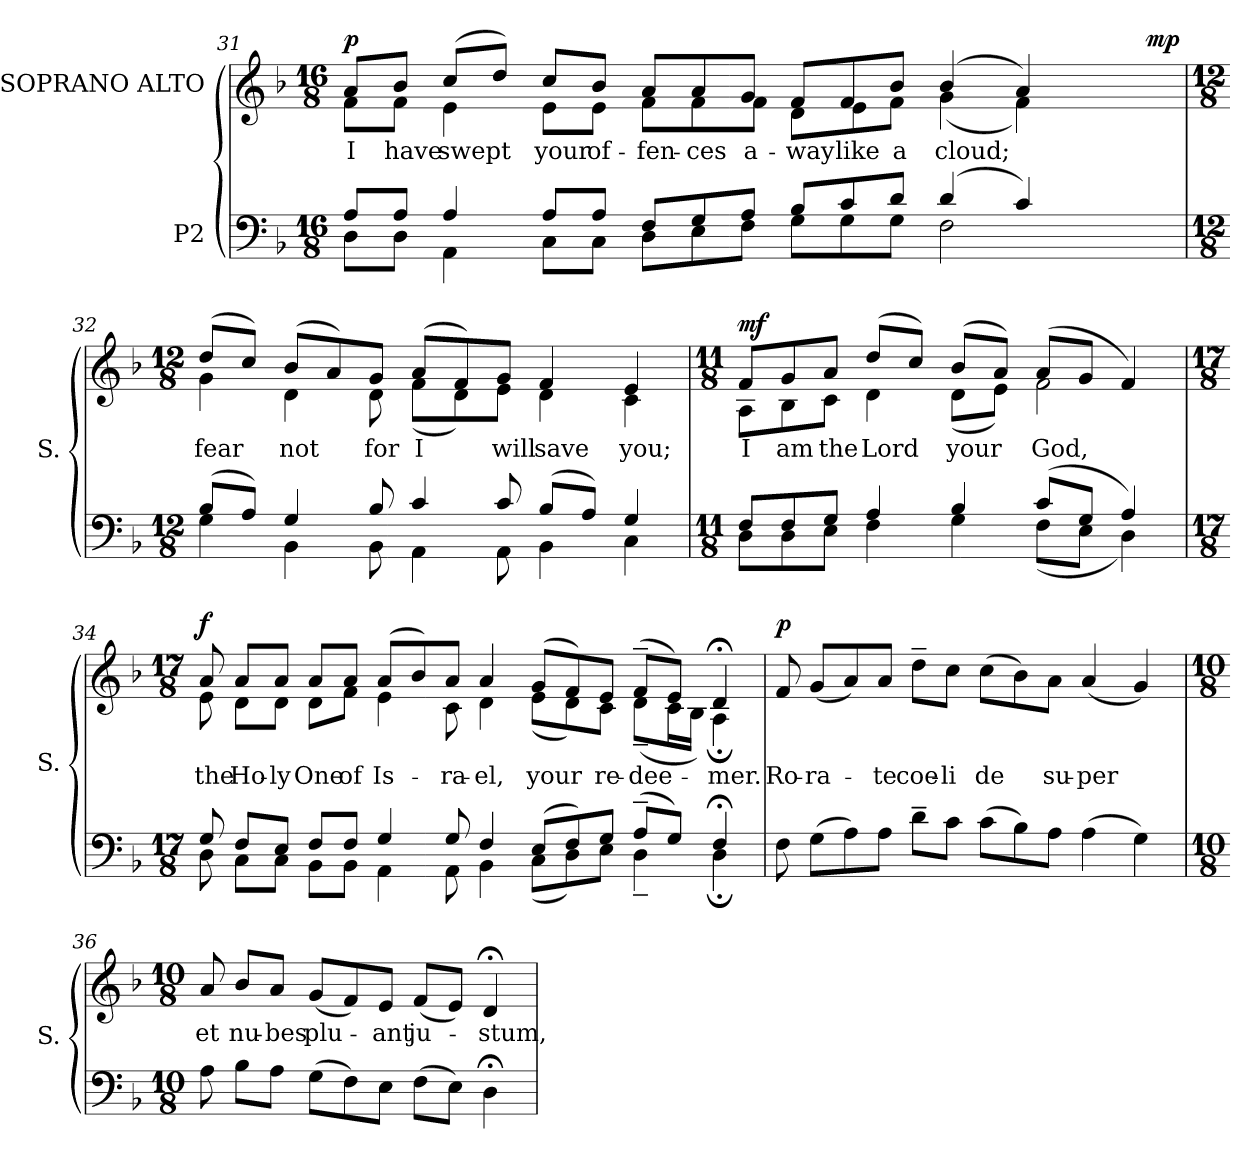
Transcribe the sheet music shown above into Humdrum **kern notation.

**kern	**kern	**text	**dynam
*part2	*part1	*part1	*part1
*staff2	*staff1	*staff1	*staff1
*I"P2	*I"SOPRANO ALTO	*	*
*	*I'S.	*	*
!!LO:LB:g=z
*clefF4	*clefG2	*	*
*k[b-]	*k[b-]	*	*
*d:	*d:	*	*
*M16/8	*M16/8	*	*
=31	=31	=31	=31
*^	*	*	*
!	!	!	!LO:LY:b:color=#000000	!
*	*	*^	*	*
*	*	*	*^	*	*
8Ai/L	8Di\L	8ai/L	8fi\L	1ryy	I	p
!	!	!	!	!	!LO:LY:b:color=#000000	!
8Ai/J	8Di\J	8b-i/J	8fi\J	.	have	.
!	!	!	!	!	!LO:LY:b:color=#000000	!
4Ai/	4AAi\	(8cci/L	4ei\	.	swept	.
.	.	8ddi/J)	.	.	.	.
!	!	!	!	!	!LO:LY:b:color=#000000	!
8Ai/L	8Ci\L	8cci/L	8ei\L	.	your	.
!	!	!	!	!	!LO:LY:b:color=#000000	!
8Ai/J	8Ci\J	8b-i/J	8ei\J	.	of-	.
!	!	!	!	!	!LO:LY:b:color=#000000	!
8Fi/L	8Di\L	8ai/L	8fi\L	.	-fen-	.
!	!	!	!	!	!LO:LY:b:color=#000000	!
8Gi/	8Ei\	8ai/	8fi\	.	-ces	.
!	!	!	!	!	!LO:LY:b:color=#000000	!
8Ai/J	8Fi\J	8gi/J	8fi\J	2ryy	a-	.
!	!	!	!	!	!LO:LY:b:color=#000000	!
8B-i/L	8Gi\L	8fi/L	8di\L	.	-way	.
!	!	!	!	!	!LO:LY:b:color=#000000	!
8ci/	8Gi\	8fi/	8ei\	.	like	.
!	!	!	!	!	!LO:LY:b:color=#000000	!
8di/J	8Gi\J	8b-i/J	8fi\J	.	a	.
!	!	!	!	!	!LO:LY:b:color=#000000	!
(4di/	2Fi\	(4b-i/	(4gi\	4ryy	cloud;	.
4ci/)	.	4ai/)	4fi\)	8ryy	.	.
.	.	.	.	16ryy	.	.
.	.	.	.	32ryy	.	.
.	.	.	.	64ryy	.	.
.	.	.	.	128...ryy	.	.
.	.	.	.	1024ryy	.	mp
*	*	*v	*v	*v	*	*
=32'	=32'	=32'	=32'	=32'
*M12/8	*	*M12/8	*	*
*	*	*^	*	*
*	*	*	*^	*	*
!	!	!	!	!	!LO:LY:b:color=#000000	!
*	*	*	*v	*v	*	*
(8B-i/L	4Gi\	(8ddi/L	4gi\	fear	.
8Ai/J)	.	8cci/J)	.	.	.
!	!	!	!	!LO:LY:b:color=#000000	!
4Gi/	4BB-i\	(8b-i/L	4di\	not	.
.	.	8ai/)	.	.	.
!	!	!	!	!LO:LY:b:color=#000000	!
8B-i/	8BB-i\	8gi/J	8di\	for	.
!	!	!	!	!LO:LY:b:color=#000000	!
4ci/	4AAi\	(8ai/L	(8fi\L	I	.
.	.	8fi/)	8di\)	.	.
!	!	!	!	!LO:LY:b:color=#000000	!
8ci/	8AAi\	8gi/J	8ei\J	will	.
!	!	!	!	!LO:LY:b:color=#000000	!
(8B-i/L	4BB-i\	4fi/	4di\	save	.
8Ai/J)	.	.	.	.	.
!	!	!	!	!LO:LY:b:color=#000000	!
4Gi/	4Ci\	4ei/	4ci\	you;	.
!!LO:LB:g=z	!!
=33'	=33'	=33'	=33'	=33'	=33'
*M11/8	*	*M11/8	*	*	*
!	!	!	!	!LO:LY:b:color=#000000	!
8Fi/L	8Di\L	8fi/L	8Ai\L	I	mf
!	!	!	!	!LO:LY:b:color=#000000	!
8Fi/	8Di\	8gi/	8B-i\	am	.
!	!	!	!	!LO:LY:b:color=#000000	!
8Gi/J	8Ei\J	8ai/J	8ci\J	the	.
!	!	!	!	!LO:LY:b:color=#000000	!
4Ai/	4Fi\	(8ddi/L	4di\	Lord	.
.	.	8cci/J)	.	.	.
!	!	!	!	!LO:LY:b:color=#000000	!
4B-i/	4Gi\	(8b-i/L	(8di\L	your	.
.	.	8ai/J)	8ei\J)	.	.
!	!	!	!	!LO:LY:b:color=#000000	!
(8ci/L	(8Fi\L	(8ai/L	2fi\	God,	.
8Gi/J	8Ei\J	8gi/J	.	.	.
4Ai/)	4Di\)	4fi/)	.	.	.
=34'	=34'	=34'	=34'	=34'	=34'
*M17/8	*	*M17/8	*	*	*
!	!	!	!	!LO:LY:b:color=#000000	!
8Gi/	8Di\	8aZi/	8ei\	the	f
!	!	!	!	!LO:LY:b:color=#000000	!
8Fi/L	8Ci\L	8ai/L	8di\L	Ho-	.
!	!	!	!	!LO:LY:b:color=#000000	!
8Ei/J	8Ci\J	8ai/J	8di\J	-ly	.
!	!	!	!	!LO:LY:b:color=#000000	!
8Fi/L	8BB-i\L	8ai/L	8di\L	One	.
!	!	!	!	!LO:LY:b:color=#000000	!
8Fi/J	8BB-i\J	8ai/J	8fi\J	of	.
!	!	!	!	!LO:LY:b:color=#000000	!
4Gi/	4AAi\	(8ai/L	4ei\	Is-	.
.	.	8b-i/)	.	.	.
!	!	!	!	!LO:LY:b:color=#000000	!
8Gi/	8AAi\	8ai/J	8ci\	-ra-	.
!	!	!	!	!LO:LY:b:color=#000000	!
4Fi/	4BB-i\	4ai/	4di\	-el,	.
!	!	!	!	!LO:LY:b:color=#000000	!
(8Ei/L	(8Ci\L	(8gi/L	(8ei\L	your	.
8Fi/)	8Di\)	8fi/)	8di\)	.	.
!	!	!	!	!LO:LY:b:color=#000000	!
8Gi/J	8Ei\J	8ei/J	8ci\J	re-	.
!	!	!	!	!LO:LY:b:color=#000000	!
(8A~i/L	4D~i\	(8f~i/L	(8d~i\L	-dee-	.
8Gi/J)	.	8ei/J)	16ci\L	.	.
.	.	.	16B-i\JJ)	.	.
!	!	!	!	!LO:LY:b:color=#000000	!
4F;i/	4D;i\	4d;i/	4A;i\	-mer.	.
*v	*v	*	*	*	*
*	*v	*v	*	*
!!LO:LB:g=z
=35	=35	=35	=35
*^	*^	*	*
!	!	!LO:TX:a:B:t=Tempo I	!	!	!
!	!	!	!	!LO:LY:b:color=#000000	!
*v	*v	*	*	*	*
*	*v	*v	*	*
8Fi\	8fi/	Ro-	p
!	!	!LO:LY:b:color=#000000	!
(8Gi\L	(8gi/L	-ra-	.
8Ai\)	8ai/)	.	.
!	!	!LO:LY:b:color=#000000	!
8Ai\J	8ai/J	-te	.
!	!	!LO:LY:b:color=#000000	!
8d~i\L	8dd~i\L	coe-	.
!	!	!LO:LY:b:color=#000000	!
8ci\J	8cci\J	-li	.
!	!	!LO:LY:b:color=#000000	!
(8ci\L	(8cci\L	de	.
8B-i\)	8b-i\)	.	.
!	!	!LO:LY:b:color=#000000	!
8Ai\J	8ai\J	su-	.
!	!	!LO:LY:b:color=#000000	!
(4Ai\	(4ai/	-per	.
4Gi\)	4gi/)	.	.
=36'	=36'	=36'	=36'
*M10/8	*M10/8	*	*
!	!	!LO:LY:b:color=#000000	!
8Ai\	8aZi/	et	.
!	!	!LO:LY:b:color=#000000	!
8B-i\L	8b-i/L	nu-	.
!	!	!LO:LY:b:color=#000000	!
8Ai\J	8ai/J	-bes	.
!	!	!LO:LY:b:color=#000000	!
(8Gi\L	(8gi/L	plu-	.
8Fi\)	8fi/)	.	.
!	!	!LO:LY:b:color=#000000	!
8Ei\J	8ei/J	-ant	.
!	!	!LO:LY:b:color=#000000	!
(8Fi\L	(8fi/L	ju-	.
8Ei\J)	8ei/J)	.	.
!	!	!LO:LY:b:color=#000000	!
4D;i\	4d;i/	-stum,	.
=	=	=	=
*-	*-	*-	*-
